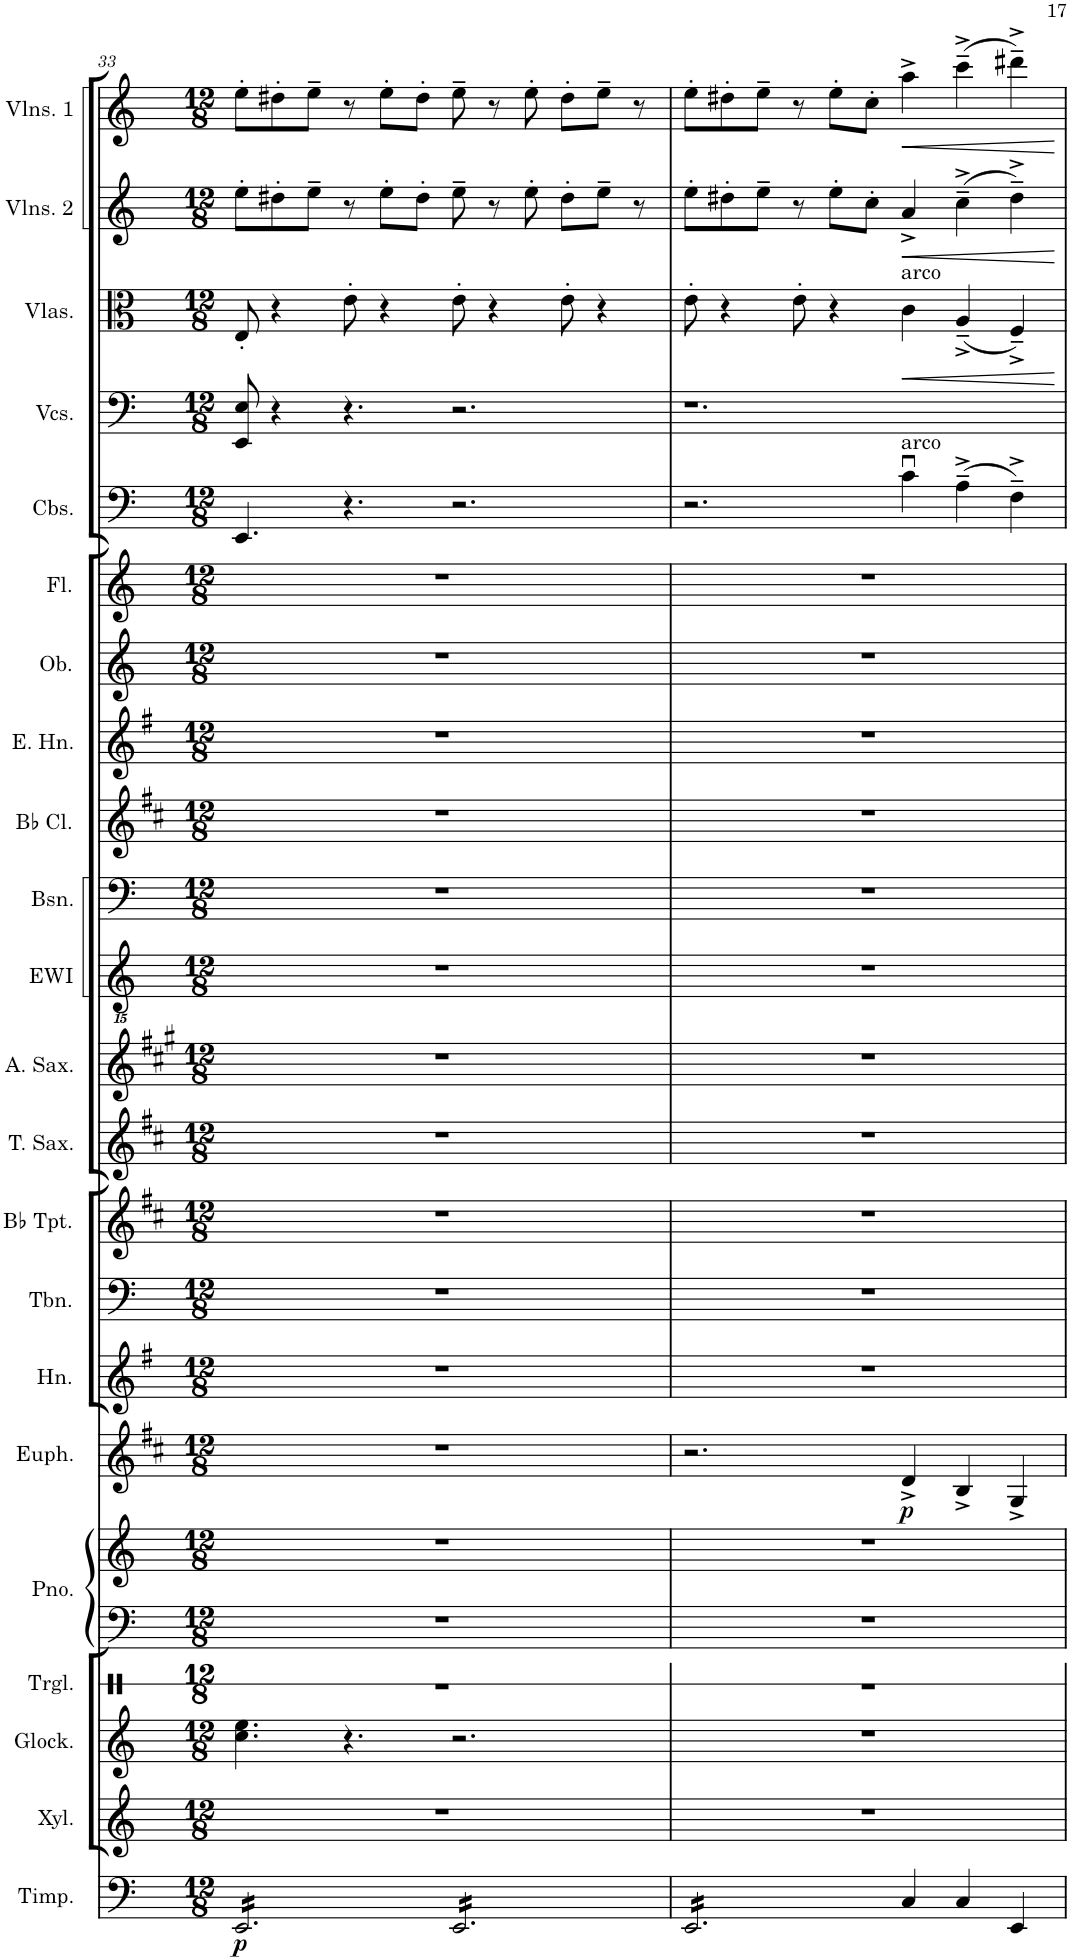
**kern	**dynam	**kern	**kern	**kern	**kern	**kern	**kern	**dynam	**kern	**kern	**kern	**kern	**kern	**kern	**kern	**kern	**kern	**kern	**kern	**kern	**kern	**kern	**dynam	**kern	**dynam	**kern	**dynam
*part22	*part22	*part21	*part20	*part19	*part18	*part18	*part17	*part17	*part16	*part15	*part14	*part13	*part12	*part11	*part10	*part9	*part8	*part7	*part6	*part5	*part4	*part3	*part3	*part2	*part2	*part1	*part1
*staff23	*staff23	*staff22	*staff21	*staff20	*staff19	*staff18	*staff17	*staff17	*staff16	*staff15	*staff14	*staff13	*staff12	*staff11	*staff10	*staff9	*staff8	*staff7	*staff6	*staff5	*staff4	*staff3	*staff3	*staff2	*staff2	*staff1	*staff1
*I"Timpani	*	*I"Xylophone	*I"Glockenspiel	*I"Triangle	*I"Piano	*	*I"Euphonium	*	*I"Horn	*I"Trombone	*I"Bb Trumpet	*I"Tenor Saxophone	*I"Alto Saxophone	*I"EWI	*I"Bassoon	*I"Bb Clarinet	*I"English Horn	*I"Oboe	*I"Flute	*I"Contrabasses	*I"Violoncellos	*I"Violas	*	*I"Violins 2	*	*I"Violins 1	*
*I'Timp.	*	*I'Xyl.	*I'Glock.	*I'Trgl.	*I'Pno.	*	*I'Euph.	*	*I'Hn.	*I'Tbn.	*I'Bb Tpt.	*I'T. Sax.	*I'A. Sax.	*I'EWI	*I'Bsn.	*I'Bb Cl.	*I'E. Hn.	*I'Ob.	*I'Fl.	*I'Cbs.	*I'Vcs.	*I'Vlas.	*	*I'Vlns. 2	*	*I'Vlns. 1	*
!!LO:PB:g=z
*clefF4	*	*clefG2	*clefG2	*clefX	*clefF4	*clefG2	*clefG2	*	*clefG2	*clefF4	*clefG2	*clefG2	*clefG2	*clefGvv2	*clefF4	*clefG2	*clefG2	*clefG2	*clefG2	*clefF4	*clefF4	*clefC3	*	*clefG2	*	*clefG2	*
*	*	*Trd-7c-12	*Trd-14c-24	*	*	*	*Trd8c14	*	*Trd4c7	*	*Trd1c2	*Trd8c14	*Trd5c9	*	*	*Trd1c2	*Trd4c7	*	*	*Trd7c12	*	*	*	*	*	*	*
*k[]	*	*k[]	*k[]	*k[]	*k[]	*k[]	*k[f#c#]	*	*k[f#]	*k[]	*k[f#c#]	*k[f#c#]	*k[f#c#g#]	*k[]	*k[]	*k[f#c#]	*k[f#]	*k[]	*k[]	*k[]	*k[]	*k[]	*	*k[]	*	*k[]	*
*M12/8	*	*M12/8	*M12/8	*M12/8	*M12/8	*M12/8	*M12/8	*	*M12/8	*M12/8	*M12/8	*M12/8	*M12/8	*M12/8	*M12/8	*M12/8	*M12/8	*M12/8	*M12/8	*M12/8	*M12/8	*M12/8	*	*M12/8	*	*M12/8	*
=33	=33	=33	=33	=33	=33	=33	=33	=33	=33	=33	=33	=33	=33	=33	=33	=33	=33	=33	=33	=33	=33	=33	=33	=33	=33	=33	=33
!	!LO:DY:b	!	!	!	!	!	!	!	!	!	!	!	!	!	!	!	!	!	!	!	!	!	!	!	!	!	!
*tremolo	*	*	*	*	*	*	*	*	*	*	*	*	*	*	*	*	*	*	*	*	*	*	*	*	*	*	*
16EE/LL	p	1.r	4.cc\ 4.ee\	1.r	1.r	1.r	1.r	.	1.r	1.r	1.r	1.r	1.r	1.r	1.r	1.r	1.r	1.r	1.r	4.EE/	8EE/ 8E/	8E'/	.	8ee'\L	.	8ee'\L	.
16EE/	.	.	.	.	.	.	.	.	.	.	.	.	.	.	.	.	.	.	.	.	.	.	.	.	.	.	.
16EE/	.	.	.	.	.	.	.	.	.	.	.	.	.	.	.	.	.	.	.	.	4r	4r	.	8dd#X'\	.	8dd#X'\	.
16EE/	.	.	.	.	.	.	.	.	.	.	.	.	.	.	.	.	.	.	.	.	.	.	.	.	.	.	.
16EE/	.	.	.	.	.	.	.	.	.	.	.	.	.	.	.	.	.	.	.	.	.	.	.	8ee~\J	.	8ee~\J	.
16EE/	.	.	.	.	.	.	.	.	.	.	.	.	.	.	.	.	.	.	.	.	.	.	.	.	.	.	.
16EE/	.	.	4.r	.	.	.	.	.	.	.	.	.	.	.	.	.	.	.	.	4.r	4.r	8e'\	.	8r	.	8r	.
16EE/	.	.	.	.	.	.	.	.	.	.	.	.	.	.	.	.	.	.	.	.	.	.	.	.	.	.	.
16EE/	.	.	.	.	.	.	.	.	.	.	.	.	.	.	.	.	.	.	.	.	.	4r	.	8ee'\L	.	8ee'\L	.
16EE/	.	.	.	.	.	.	.	.	.	.	.	.	.	.	.	.	.	.	.	.	.	.	.	.	.	.	.
16EE/	.	.	.	.	.	.	.	.	.	.	.	.	.	.	.	.	.	.	.	.	.	.	.	8dd#'\J	.	8dd#'\J	.
16EE/JJ	.	.	.	.	.	.	.	.	.	.	.	.	.	.	.	.	.	.	.	.	.	.	.	.	.	.	.
16EE/LL	.	.	2.r	.	.	.	.	.	.	.	.	.	.	.	.	.	.	.	.	2.r	2.r	8e'\	.	8ee~\	.	8ee~\	.
16EE/	.	.	.	.	.	.	.	.	.	.	.	.	.	.	.	.	.	.	.	.	.	.	.	.	.	.	.
16EE/	.	.	.	.	.	.	.	.	.	.	.	.	.	.	.	.	.	.	.	.	.	4r	.	8r	.	8r	.
16EE/	.	.	.	.	.	.	.	.	.	.	.	.	.	.	.	.	.	.	.	.	.	.	.	.	.	.	.
16EE/	.	.	.	.	.	.	.	.	.	.	.	.	.	.	.	.	.	.	.	.	.	.	.	8ee'\	.	8ee'\	.
16EE/	.	.	.	.	.	.	.	.	.	.	.	.	.	.	.	.	.	.	.	.	.	.	.	.	.	.	.
16EE/	.	.	.	.	.	.	.	.	.	.	.	.	.	.	.	.	.	.	.	.	.	8e'\	.	8dd#'\L	.	8dd#'\L	.
16EE/	.	.	.	.	.	.	.	.	.	.	.	.	.	.	.	.	.	.	.	.	.	.	.	.	.	.	.
16EE/	.	.	.	.	.	.	.	.	.	.	.	.	.	.	.	.	.	.	.	.	.	4r	.	8ee~\J	.	8ee~\J	.
16EE/	.	.	.	.	.	.	.	.	.	.	.	.	.	.	.	.	.	.	.	.	.	.	.	.	.	.	.
16EE/	.	.	.	.	.	.	.	.	.	.	.	.	.	.	.	.	.	.	.	.	.	.	.	8r	.	8r	.
16EE/JJ	.	.	.	.	.	.	.	.	.	.	.	.	.	.	.	.	.	.	.	.	.	.	.	.	.	.	.
=34	=34	=34	=34	=34	=34	=34	=34	=34	=34	=34	=34	=34	=34	=34	=34	=34	=34	=34	=34	=34	=34	=34	=34	=34	=34	=34	=34
16EE/LL	.	1.r	1.r	1.r	1.r	1.r	2.r	.	1.r	1.r	1.r	1.r	1.r	1.r	1.r	1.r	1.r	1.r	1.r	2.r	1.r	8e'\	.	8ee'\L	.	8ee'\L	.
16EE/	.	.	.	.	.	.	.	.	.	.	.	.	.	.	.	.	.	.	.	.	.	.	.	.	.	.	.
16EE/	.	.	.	.	.	.	.	.	.	.	.	.	.	.	.	.	.	.	.	.	.	4r	.	8dd#X'\	.	8dd#X'\	.
16EE/	.	.	.	.	.	.	.	.	.	.	.	.	.	.	.	.	.	.	.	.	.	.	.	.	.	.	.
16EE/	.	.	.	.	.	.	.	.	.	.	.	.	.	.	.	.	.	.	.	.	.	.	.	8ee~\J	.	8ee~\J	.
16EE/	.	.	.	.	.	.	.	.	.	.	.	.	.	.	.	.	.	.	.	.	.	.	.	.	.	.	.
16EE/	.	.	.	.	.	.	.	.	.	.	.	.	.	.	.	.	.	.	.	.	.	8e'\	.	8r	.	8r	.
16EE/	.	.	.	.	.	.	.	.	.	.	.	.	.	.	.	.	.	.	.	.	.	.	.	.	.	.	.
16EE/	.	.	.	.	.	.	.	.	.	.	.	.	.	.	.	.	.	.	.	.	.	4r	.	8ee'\L	.	8ee'\L	.
16EE/	.	.	.	.	.	.	.	.	.	.	.	.	.	.	.	.	.	.	.	.	.	.	.	.	.	.	.
16EE/	.	.	.	.	.	.	.	.	.	.	.	.	.	.	.	.	.	.	.	.	.	.	.	8cc'\J	.	8cc'\J	.
16EE/JJ	.	.	.	.	.	.	.	.	.	.	.	.	.	.	.	.	.	.	.	.	.	.	.	.	.	.	.
*Xtremolo	*	*	*	*	*	*	*	*	*	*	*	*	*	*	*	*	*	*	*	*	*	*	*	*	*	*	*
!	!	!	!	!	!	!	!	!	!	!	!	!	!	!	!	!	!	!	!	!	!	!LO:TX:a:t=arco	!	!	!	!	!
!	!	!	!	!	!	!	!	!	!	!	!	!	!	!	!	!	!	!	!	!LO:TX:a:t=arco	!	!	!	!	!	!	!
!	!	!	!	!	!	!	!	!LO:DY:b	!	!	!	!	!	!	!	!	!	!	!	!	!	!	!LO:HP:b	!	!LO:HP:b	!	!LO:HP:b
4C/	.	.	.	.	.	.	4d^/	p	.	.	.	.	.	.	.	.	.	.	.	4cu\	.	4c\	<	4a^/	<	4aa^\	<
4C/	.	.	.	.	.	.	4B^/	.	.	.	.	.	.	.	.	.	.	.	.	(4A~^\	.	(4A~^/	.	(4cc~^\	.	(4ccc~^\	.
4EE/	.	.	.	.	.	.	4G^/	.	.	.	.	.	.	.	.	.	.	.	.	4F~^\)	.	4F~^/)	.	4dd#~^\)	.	4ddd#X~^\)	.
.	.	.	.	.	.	.	.	.	.	.	.	.	.	.	.	.	.	.	.	.	.	.	[	.	[	.	[
=	=	=	=	=	=	=	=	=	=	=	=	=	=	=	=	=	=	=	=	=	=	=	=	=	=	=	=
*-	*-	*-	*-	*-	*-	*-	*-	*-	*-	*-	*-	*-	*-	*-	*-	*-	*-	*-	*-	*-	*-	*-	*-	*-	*-	*-	*-
